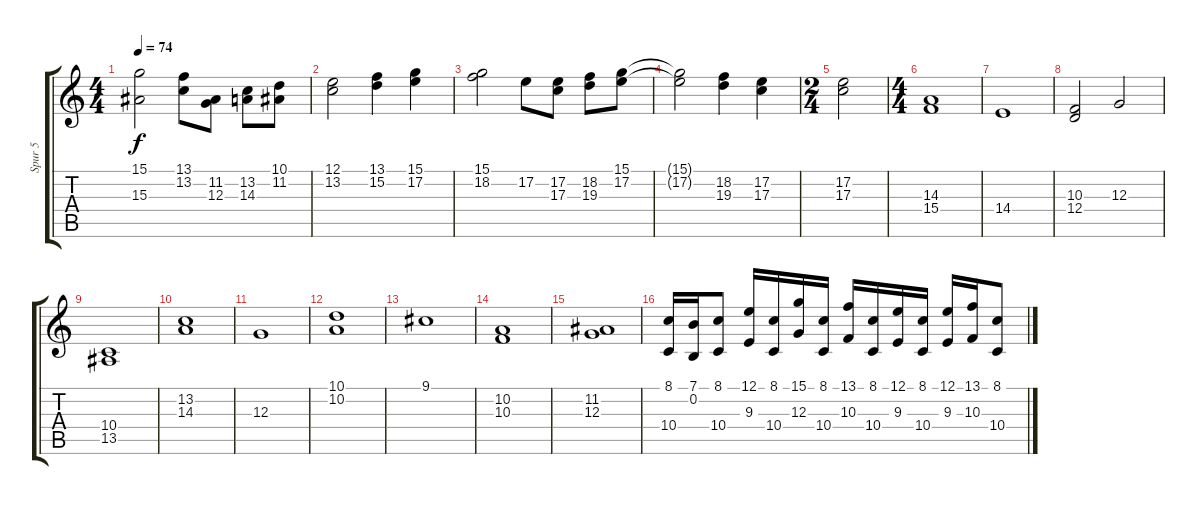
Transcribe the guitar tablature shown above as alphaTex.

\track ("Spur 5" "Spur 5") {instrument frenchhorn}
\staff {score tabs}
\tuning (E4 B3 G3 D3 A2 E2) {hide}
\ts (4 4)
\tempo 74
\clef g2
\ks c
(15.1 15.3).2{dy f} (13.1 13.2).8 (11.2 12.3).8 (13.2 14.3).8 (10.1 11.2).8 |
(12.1 13.2).2 (13.1 15.2).4 (15.1 17.2).4 |
(15.1 18.2).2 17.2.8 (17.2 17.3).8 (18.2 19.3).8 (15.1 17.2).8 |
(15.1{t} 17.2{t}).2 (18.2 19.3).4 (17.2 17.3).4 |
\ts (2 4)
(17.2 17.3).2 |
\ts (4 4)
(14.3 15.4).1 |
14.4.1 |
(10.3 12.4).2 12.3.2 |
(10.4 13.5).1 |
(13.2 14.3).1 |
12.3.1 |
(10.1 10.2).1 |
9.1.1 |
(10.2 10.3).1 |
(11.2 12.3).1 |
(8.1 10.4).16 (7.1 0.2).16 (8.1 10.4).8 (12.1 9.3).16 (8.1 10.4).16 (15.1 12.3).16 (8.1 10.4).16 (13.1 10.3).16 (8.1 10.4).16 (12.1 9.3).16 (8.1 10.4).16 (12.1 9.3).16 (13.1 10.3).16 (8.1 10.4).8
